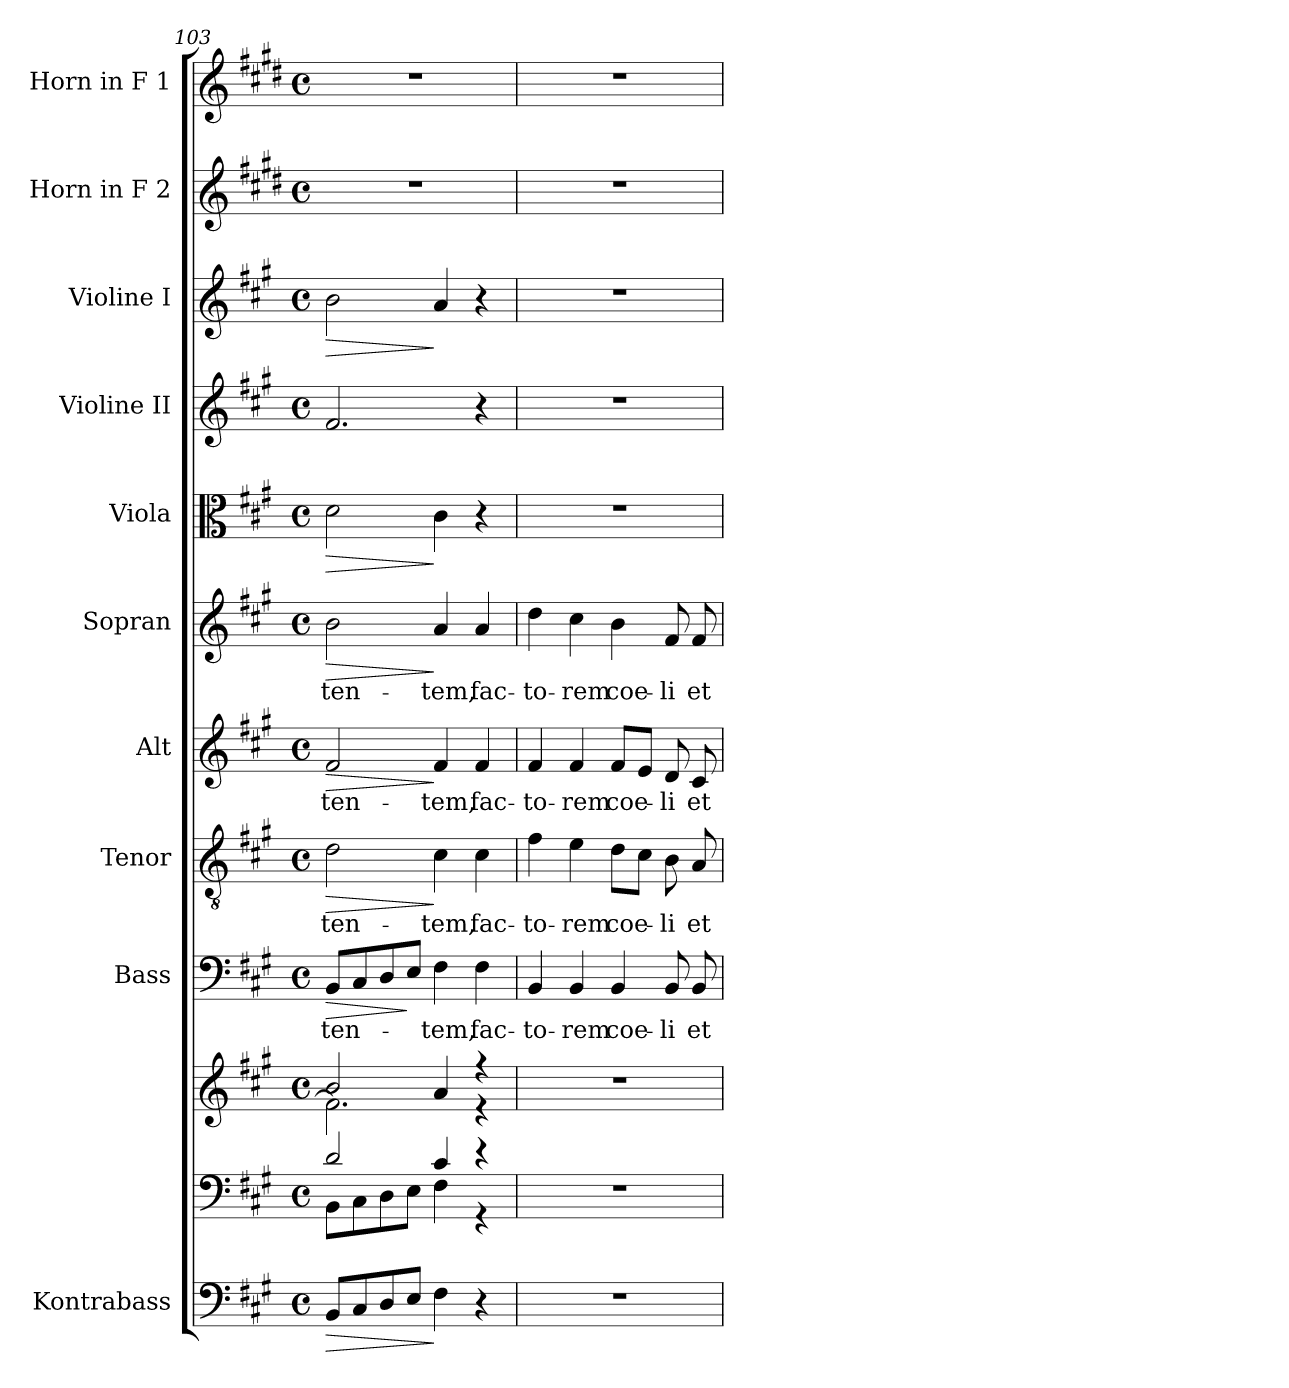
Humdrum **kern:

**kern	**dynam	**kern	**kern	**kern	**text	**dynam	**kern	**text	**dynam	**kern	**text	**dynam	**kern	**text	**dynam	**kern	**dynam	**kern	**kern	**dynam	**kern	**kern
*part11	*part11	*part10	*part10	*part9	*part9	*part9	*part8	*part8	*part8	*part7	*part7	*part7	*part6	*part6	*part6	*part5	*part5	*part4	*part3	*part3	*part2	*part1
*staff12	*staff12	*staff11	*staff10	*staff9	*staff9	*staff9	*staff8	*staff8	*staff8	*staff7	*staff7	*staff7	*staff6	*staff6	*staff6	*staff5	*staff5	*staff4	*staff3	*staff3	*staff2	*staff1
*I"Kontrabass	*	*	*	*I"Bass	*	*	*I"Tenor	*	*	*I"Alt	*	*	*I"Sopran	*	*	*I"Viola	*	*I"Violine II	*I"Violine I	*	*I"Horn in F 2	*I"Horn in F 1
*I'Kb.	*	*	*	*I'B.	*	*	*I'T.	*	*	*I'A.	*	*	*I'S.	*	*	*I'Vla.	*	*I'Vl. II	*I'Vl. I	*	*	*
*clefF4	*	*clefF4	*clefG2	*clefF4	*	*	*clefGv2	*	*	*clefG2	*	*	*clefG2	*	*	*clefC3	*	*clefG2	*clefG2	*	*clefG2	*clefG2
*ITrd7c12	*	*	*	*	*	*	*	*	*	*	*	*	*	*	*	*	*	*	*	*	*ITrd4c7	*ITrd4c7
*k[f#c#g#]	*	*k[f#c#g#]	*k[f#c#g#]	*k[f#c#g#]	*	*	*k[f#c#g#]	*	*	*k[f#c#g#]	*	*	*k[f#c#g#]	*	*	*k[f#c#g#]	*	*k[f#c#g#]	*k[f#c#g#]	*	*k[f#c#g#]	*k[f#c#g#]
*A:	*	*A:	*A:	*A:	*	*	*A:	*	*	*A:	*	*	*A:	*	*	*A:	*	*A:	*A:	*	*A:	*A:
*M4/4	*	*M4/4	*M4/4	*M4/4	*	*	*M4/4	*	*	*M4/4	*	*	*M4/4	*	*	*M4/4	*	*M4/4	*M4/4	*	*M4/4	*M4/4
*met(c)	*	*met(c)	*met(c)	*met(c)	*	*	*met(c)	*	*	*met(c)	*	*	*met(c)	*	*	*met(c)	*	*met(c)	*met(c)	*	*met(c)	*met(c)
=103	=103	=103	=103	=103	=103	=103	=103	=103	=103	=103	=103	=103	=103	=103	=103	=103	=103	=103	=103	=103	=103	=103
!	!LO:HP:b	!	!	!	!LO:LY:b	!LO:HP:b	!	!LO:LY:b	!LO:HP:b	!	!LO:LY:b	!LO:HP:b	!	!LO:LY:b	!LO:HP:b	!	!LO:HP:b	!	!	!LO:HP:b	!	!
*	*	*^	*^	*	*	*	*	*	*	*	*	*	*	*	*	*	*	*	*	*	*	*
8BBB/L	>	2d/	8BB\L	2b/	2.f#\]	8BB/L	-ten-	>	2d\	-ten-	>	2f#/	-ten-	>	2b\	-ten-	>	2d\	>	2.f#/	2b\	>	1r	1r
8CC#/	.	.	8C#\	.	.	8C#/	.	.	.	.	.	.	.	.	.	.	.	.	.	.	.	.	.	.
8DD/	.	.	8D\	.	.	8D/	.	.	.	.	.	.	.	.	.	.	.	.	.	.	.	.	.	.
8EE/J	.	.	8E\J	.	.	8E/J	.	]	.	.	.	.	.	.	.	.	.	.	.	.	.	.	.	.
!	!	!	!	!	!	!	!LO:LY:b	!	!	!LO:LY:b	!	!	!LO:LY:b	!	!	!LO:LY:b	!	!	!	!	!	!	!	!
4FF#\	]	4c#/	4F#\	4a/	.	4F#\	-tem,	.	4c#\	-tem,	]	4f#/	-tem,	]	4a/	-tem,	]	4c#\	]	.	4a/	]	.	.
!	!	!	!	!	!	!	!LO:LY:b	!	!	!LO:LY:b	!	!	!LO:LY:b	!	!	!LO:LY:b	!	!	!	!	!	!	!	!
4r	.	4r	4r	4r	4r	4F#\	fac-	.	4c#\	fac-	.	4f#/	fac-	.	4a/	fac-	.	4r	.	4r	4r	.	.	.
=104	=104	=104	=104	=104	=104	=104	=104	=104	=104	=104	=104	=104	=104	=104	=104	=104	=104	=104	=104	=104	=104	=104	=104	=104
!	!	!	!	!	!	!	!LO:LY:b	!	!	!LO:LY:b	!	!	!LO:LY:b	!	!	!LO:LY:b	!	!	!	!	!	!	!	!
*	*	*v	*v	*	*	*	*	*	*	*	*	*	*	*	*	*	*	*	*	*	*	*	*	*
*	*	*	*v	*v	*	*	*	*	*	*	*	*	*	*	*	*	*	*	*	*	*	*	*
1r	.	1r	1r	4BB/	-to-	.	4f#\	-to-	.	4f#/	-to-	.	4dd\	-to-	.	1r	.	1r	1r	.	1r	1r
!	!	!	!	!	!LO:LY:b	!	!	!LO:LY:b	!	!	!LO:LY:b	!	!	!LO:LY:b	!	!	!	!	!	!	!	!
.	.	.	.	4BB/	-rem	.	4e\	-rem	.	4f#/	-rem	.	4cc#\	-rem	.	.	.	.	.	.	.	.
!	!	!	!	!	!LO:LY:b	!	!	!LO:LY:b	!	!	!LO:LY:b	!	!	!LO:LY:b	!	!	!	!	!	!	!	!
.	.	.	.	4BB/	coe-	.	8d\L	coe-	.	8f#/L	coe-	.	4b\	coe-	.	.	.	.	.	.	.	.
.	.	.	.	.	.	.	8c#\J	.	.	8e/J	.	.	.	.	.	.	.	.	.	.	.	.
!	!	!	!	!	!LO:LY:b	!	!	!LO:LY:b	!	!	!LO:LY:b	!	!	!LO:LY:b	!	!	!	!	!	!	!	!
.	.	.	.	8BB/	-li	.	8B\	-li	.	8d/	-li	.	8f#/	-li	.	.	.	.	.	.	.	.
!	!	!	!	!	!LO:LY:b	!	!	!LO:LY:b	!	!	!LO:LY:b	!	!	!LO:LY:b	!	!	!	!	!	!	!	!
.	.	.	.	8BB/	et	.	8A/	et	.	8c#/	et	.	8f#/	et	.	.	.	.	.	.	.	.
=	=	=	=	=	=	=	=	=	=	=	=	=	=	=	=	=	=	=	=	=	=	=
*-	*-	*-	*-	*-	*-	*-	*-	*-	*-	*-	*-	*-	*-	*-	*-	*-	*-	*-	*-	*-	*-	*-
